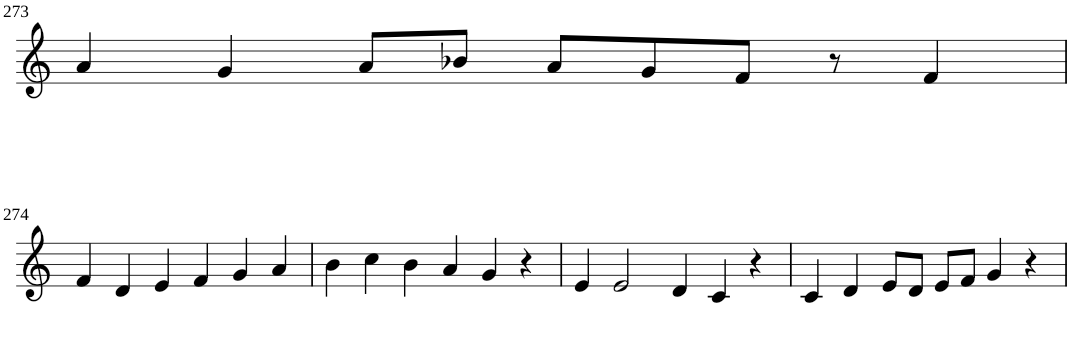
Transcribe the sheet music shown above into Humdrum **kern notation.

**kern
*part1
*staff1
*I"Violin
!!LO:PB:g=z
*clefG2
*k[]
*M6/4
=273
4a/
4g/
8a/L
8b-X/J
8a/L
8g/
8f/J
8r
4f/
!!LO:LB:g=z
=274
4f/
4d/
4e/
4f/
4g/
4a/
=275
4b\
4cc\
4b\
4a/
4g/
4r
=276
4e/
2e/
4d/
4c/
4r
=277
4c/
4d/
8e/L
8d/J
8e/L
8f/J
4g/
4r
=
*-
